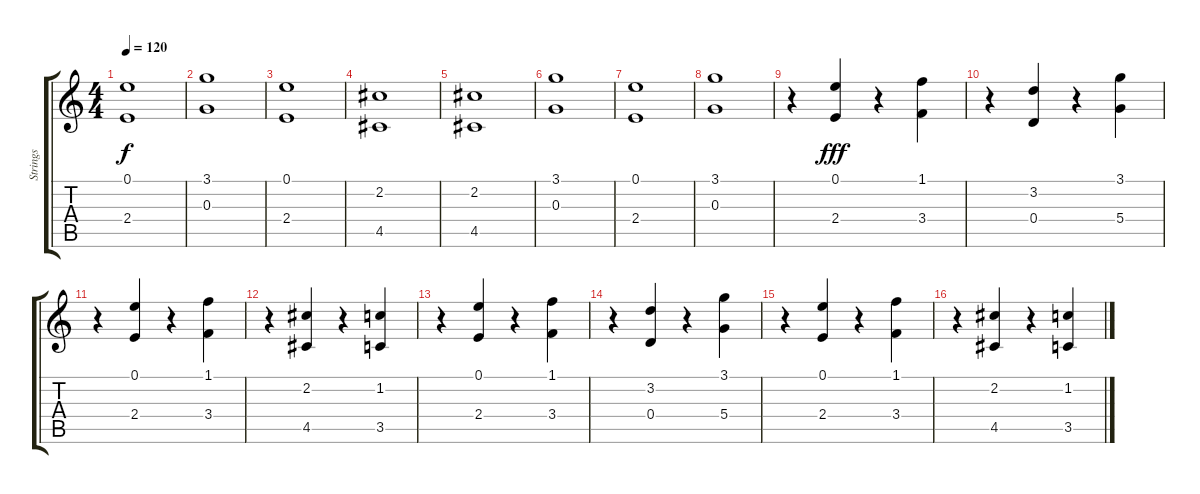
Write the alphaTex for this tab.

\track ("Strings" "Strings") {instrument stringensemble1}
\staff {score tabs}
\tuning (E5 B4 G4 D4 A3 E3) {hide}
\ts (4 4)
\tempo 120
\clef g2
\ks c
(0.1 2.4).1{dy f} |
(3.1 0.3).1 |
(0.1 2.4).1 |
(2.2 4.5).1 |
(2.2 4.5).1 |
(3.1 0.3).1 |
(0.1 2.4).1 |
(3.1 0.3).1 |
r.4 (0.1 2.4).4{dy fff} r.4 (1.1 3.4).4 |
r.4 (3.2 0.4).4 r.4 (3.1 5.4).4 |
r.4 (0.1 2.4).4 r.4 (1.1 3.4).4 |
r.4 (2.2 4.5).4 r.4 (1.2 3.5).4 |
r.4 (0.1 2.4).4 r.4 (1.1 3.4).4 |
r.4 (3.2 0.4).4 r.4 (3.1 5.4).4 |
r.4 (0.1 2.4).4 r.4 (1.1 3.4).4 |
r.4 (2.2 4.5).4 r.4 (1.2 3.5).4
